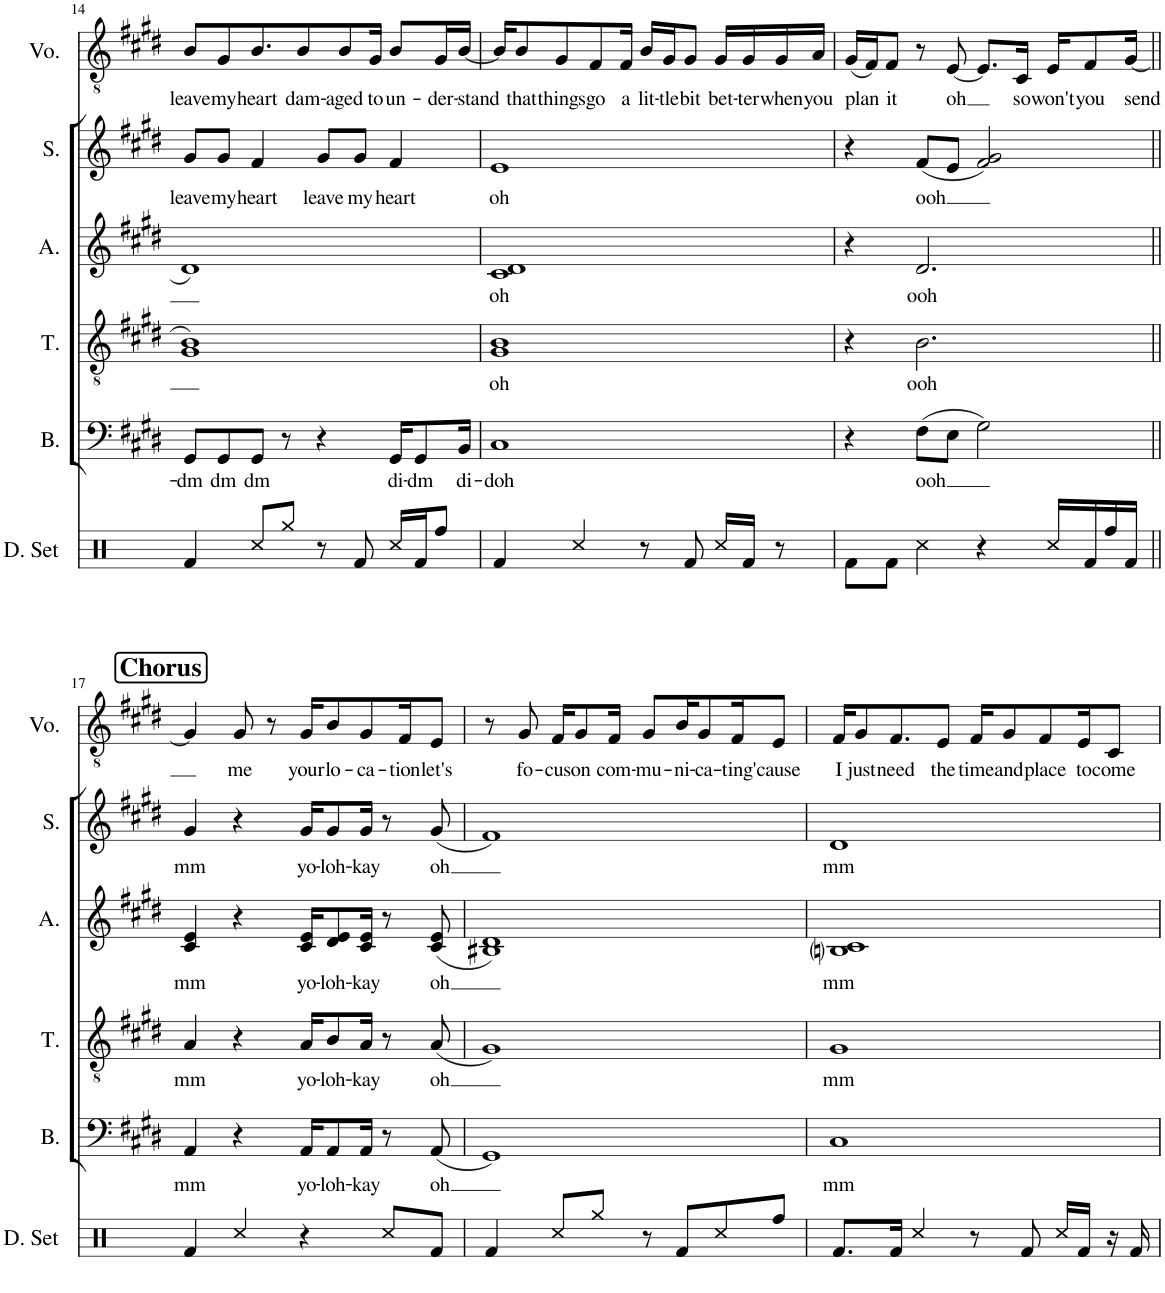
**kern	**kern	**text	**kern	**text	**kern	**text	**kern	**text	**kern	**text
*part6	*part5	*part5	*part4	*part4	*part3	*part3	*part2	*part2	*part1	*part1
*staff6	*staff5	*staff5	*staff4	*staff4	*staff3	*staff3	*staff2	*staff2	*staff1	*staff1
*I"Drumset	*I"Bass	*	*I"Tenor	*	*I"Alto	*	*I"Soprano	*	*I"Voice	*
*I'D. Set	*I'B.	*	*I'T.	*	*I'A.	*	*I'S.	*	*I'Vo.	*
!!LO:PB:g=z
*clefX	*clefF4	*	*clefGv2	*	*clefG2	*	*clefG2	*	*clefGv2	*
*k[f#c#g#d#]	*k[f#c#g#d#]	*	*k[f#c#g#d#]	*	*k[f#c#g#d#]	*	*k[f#c#g#d#]	*	*k[f#c#g#d#]	*
*M4/4	*M4/4	*	*M4/4	*	*M4/4	*	*M4/4	*	*M4/4	*
=14	=14	=14	=14	=14	=14	=14	=14	=14	=14	=14
!	!	!LO:LY:b	!	!	!	!	!	!LO:LY:b	!	!LO:LY:b
4Rf/	8GG#/L	-dm	1G# 1B	.	1d#	.	8g#/L	leave	8B/L	leave
!	!	!LO:LY:b	!	!	!	!	!	!LO:LY:b	!	!LO:LY:b
.	8GG#/	dm	.	.	.	.	8g#/J	my	8G#/	my
!	!	!LO:LY:b	!	!	!	!	!	!LO:LY:b	!	!LO:LY:b
8Rcc/L	8GG#/J	dm	.	.	.	.	4f#/	heart	8.B/	heart
8Rgg/J	8r	.	.	.	.	.	.	.	.	.
!	!	!	!	!	!	!	!	!	!	!LO:LY:b
.	.	.	.	.	.	.	.	.	8B/	dam-
!	!	!	!	!	!	!	!	!LO:LY:b	!	!
8r	4r	.	.	.	.	.	8g#/L	leave	.	.
!	!	!	!	!	!	!	!	!	!	!LO:LY:b
.	.	.	.	.	.	.	.	.	8B/	-aged
!	!	!	!	!	!	!	!	!LO:LY:b	!	!
8Rf/	.	.	.	.	.	.	8g#/J	my	.	.
!	!	!	!	!	!	!	!	!	!	!LO:LY:b
.	.	.	.	.	.	.	.	.	16G#/Jk	to
!	!	!LO:LY:b	!	!	!	!	!	!LO:LY:b	!	!LO:LY:b
16Rcc/LL	16GG#/KL	di-	.	.	.	.	4f#/	heart	8B/L	un-
!	!	!LO:LY:b	!	!	!	!	!	!	!	!
16Rf/J	8GG#/	-dm	.	.	.	.	.	.	.	.
!	!	!	!	!	!	!	!	!	!	!LO:LY:b
8Rff/J	.	.	.	.	.	.	.	.	16G#/L	-der-
!	!	!LO:LY:b	!	!	!	!	!	!	!	!LO:LY:b
.	16BB/Jk	di-	.	.	.	.	.	.	[16B/JJ	-stand
=15	=15	=15	=15	=15	=15	=15	=15	=15	=15	=15
!	!	!LO:LY:b	!	!LO:LY:b	!	!LO:LY:b	!	!LO:LY:b	!	!
4Rf/	1C#	-doh	1G# 1B	oh	1c# 1d#	oh	1e	oh	16B/KL]	.
!	!	!	!	!	!	!	!	!	!	!LO:LY:b
.	.	.	.	.	.	.	.	.	8B/	that
!	!	!	!	!	!	!	!	!	!	!LO:LY:b
.	.	.	.	.	.	.	.	.	8G#/	things
4Rcc/	.	.	.	.	.	.	.	.	.	.
!	!	!	!	!	!	!	!	!	!	!LO:LY:b
.	.	.	.	.	.	.	.	.	8F#/	go
!	!	!	!	!	!	!	!	!	!	!LO:LY:b
.	.	.	.	.	.	.	.	.	16F#/Jk	a
!	!	!	!	!	!	!	!	!	!	!LO:LY:b
8r	.	.	.	.	.	.	.	.	16B/LL	lit-
!	!	!	!	!	!	!	!	!	!	!LO:LY:b
.	.	.	.	.	.	.	.	.	16G#/J	-tle
!	!	!	!	!	!	!	!	!	!	!LO:LY:b
8Rf/	.	.	.	.	.	.	.	.	8G#/J	bit
!	!	!	!	!	!	!	!	!	!	!LO:LY:b
16Rcc/LL	.	.	.	.	.	.	.	.	16G#/LL	bet-
!	!	!	!	!	!	!	!	!	!	!LO:LY:b
16Rf/JJ	.	.	.	.	.	.	.	.	16G#/	-ter
!	!	!	!	!	!	!	!	!	!	!LO:LY:b
8r	.	.	.	.	.	.	.	.	16G#/	when
!	!	!	!	!	!	!	!	!	!	!LO:LY:b
.	.	.	.	.	.	.	.	.	16A/JJ	you
=16	=16	=16	=16	=16	=16	=16	=16	=16	=16	=16
!	!	!	!	!	!	!	!	!	!	!LO:LY:b
8Rf\L	4r	.	4r	.	4r	.	4r	.	(16G#/LL	plan
.	.	.	.	.	.	.	.	.	16F#/J)	.
!	!	!	!	!	!	!	!	!	!	!LO:LY:b
8Rf\J	.	.	.	.	.	.	.	.	8F#/J	it
!	!	!LO:LY:b	!	!LO:LY:b	!	!LO:LY:b	!	!LO:LY:b	!	!
4Rcc\	(8F#\L	ooh	2.B\	ooh	2.d#/	ooh	(8f#/L	ooh	8r	.
!	!	!	!	!	!	!	!	!	!	!LO:LY:b
.	8E\J	.	.	.	.	.	8e/J	.	[8E/	oh
4r	2G#\)	.	.	.	.	.	2f#/ 2g#/)	.	8.E/L]	.
!	!	!	!	!	!	!	!	!	!	!LO:LY:b
.	.	.	.	.	.	.	.	.	16C#/Jk	so
!	!	!	!	!	!	!	!	!	!	!LO:LY:b
16Rcc/LL	.	.	.	.	.	.	.	.	16E/KL	won't
!	!	!	!	!	!	!	!	!	!	!LO:LY:b
16Rf/	.	.	.	.	.	.	.	.	8F#/	you
16Rff/	.	.	.	.	.	.	.	.	.	.
!	!	!	!	!	!	!	!	!	!	!LO:LY:b
16Rf/JJ	.	.	.	.	.	.	.	.	[16G#/Jk	send
!!LO:LB:g=z
!!LO:REH:place=s1:a:B:cj:fs=14:t=Chorus
=17||	=17||	=17||	=17||	=17||	=17||	=17||	=17||	=17||	=17||	=17||
!	!	!LO:LY:b	!	!LO:LY:b	!	!LO:LY:b	!	!LO:LY:b	!	!
4Rf/	4AA/	mm	4A/	-mm	4c#/ 4e/	-mm	4g#/	-mm	4G#/]	.
!	!	!	!	!	!	!	!	!	!	!LO:LY:b
4Rcc/	4r	.	4r	.	4r	.	4r	.	8G#/	me
.	.	.	.	.	.	.	.	.	8r	.
!	!	!LO:LY:b	!	!LO:LY:b	!	!LO:LY:b	!	!LO:LY:b	!	!LO:LY:b
4r	16AA/KL	yo-	16A/KL	yo-	16c#/ 16e/KL	yo-	16g#/KL	yo-	16G#/KL	your
!	!	!LO:LY:b	!	!LO:LY:b	!	!LO:LY:b	!	!LO:LY:b	!	!LO:LY:b
.	8AA/	-loh-	8B/	-loh-	8d#/ 8e/	-loh-	8g#/	-loh-	8B/	lo-
!	!	!LO:LY:b	!	!LO:LY:b	!	!LO:LY:b	!	!LO:LY:b	!	!LO:LY:b
.	16AA/Jk	-kay	16A/Jk	-kay	16c#/ 16e/Jk	-kay	16g#/Jk	-kay	8G#/	-ca-
8Rcc/L	8r	.	8r	.	8r	.	8r	.	.	.
!	!	!	!	!	!	!	!	!	!	!LO:LY:b
.	.	.	.	.	.	.	.	.	16F#/K	-tion
!	!	!LO:LY:b	!	!LO:LY:b	!	!LO:LY:b	!	!LO:LY:b	!	!LO:LY:b
8Rf/J	(8AA/	oh	(8A/	oh	(8c#/ 8e/	oh	(8g#/	oh	8E/J	let's
=18	=18	=18	=18	=18	=18	=18	=18	=18	=18	=18
4Rf/	1GG#)	.	1G#)	.	1B#X 1d#)	.	1f#)	.	8r	.
!	!	!	!	!	!	!	!	!	!	!LO:LY:b
.	.	.	.	.	.	.	.	.	8G#/	fo-
!	!	!	!	!	!	!	!	!	!	!LO:LY:b
8Rcc/L	.	.	.	.	.	.	.	.	16F#/KL	-cus
!	!	!	!	!	!	!	!	!	!	!LO:LY:b
.	.	.	.	.	.	.	.	.	8G#/	on
8Rgg/J	.	.	.	.	.	.	.	.	.	.
!	!	!	!	!	!	!	!	!	!	!LO:LY:b
.	.	.	.	.	.	.	.	.	16F#/Jk	com-
!	!	!	!	!	!	!	!	!	!	!LO:LY:b
8r	.	.	.	.	.	.	.	.	8G#/L	-mu-
!	!	!	!	!	!	!	!	!	!	!LO:LY:b
8Rf/L	.	.	.	.	.	.	.	.	16B/K	-ni-
!	!	!	!	!	!	!	!	!	!	!LO:LY:b
.	.	.	.	.	.	.	.	.	8G#/	-ca-
8Rcc/	.	.	.	.	.	.	.	.	.	.
!	!	!	!	!	!	!	!	!	!	!LO:LY:b
.	.	.	.	.	.	.	.	.	16F#/K	-ting
!	!	!	!	!	!	!	!	!	!	!LO:LY:b
8Rff/J	.	.	.	.	.	.	.	.	8E/J	'cause
=19	=19	=19	=19	=19	=19	=19	=19	=19	=19	=19
!	!	!LO:LY:b	!	!LO:LY:b	!	!LO:LY:b	!	!LO:LY:b	!	!LO:LY:b
8.Rf/L	1C#	mm	1G#	mm	1Bni 1c#	mm	1d#	mm	16F#/KL	I
!	!	!	!	!	!	!	!	!	!	!LO:LY:b
.	.	.	.	.	.	.	.	.	8G#/	just
!	!	!	!	!	!	!	!	!	!	!LO:LY:b
16Rf/Jk	.	.	.	.	.	.	.	.	8.F#/	need
4Rcc/	.	.	.	.	.	.	.	.	.	.
!	!	!	!	!	!	!	!	!	!	!LO:LY:b
.	.	.	.	.	.	.	.	.	8E/J	the
!	!	!	!	!	!	!	!	!	!	!LO:LY:b
8r	.	.	.	.	.	.	.	.	16F#/KL	time
!	!	!	!	!	!	!	!	!	!	!LO:LY:b
.	.	.	.	.	.	.	.	.	8G#/	and
8Rf/	.	.	.	.	.	.	.	.	.	.
!	!	!	!	!	!	!	!	!	!	!LO:LY:b
.	.	.	.	.	.	.	.	.	8F#/	place
16Rcc/LL	.	.	.	.	.	.	.	.	.	.
!	!	!	!	!	!	!	!	!	!	!LO:LY:b
16Rf/JJ	.	.	.	.	.	.	.	.	16E/K	to
!	!	!	!	!	!	!	!	!	!	!LO:LY:b
16r	.	.	.	.	.	.	.	.	8C#/J	come
16Rf/	.	.	.	.	.	.	.	.	.	.
=	=	=	=	=	=	=	=	=	=	=
*-	*-	*-	*-	*-	*-	*-	*-	*-	*-	*-
